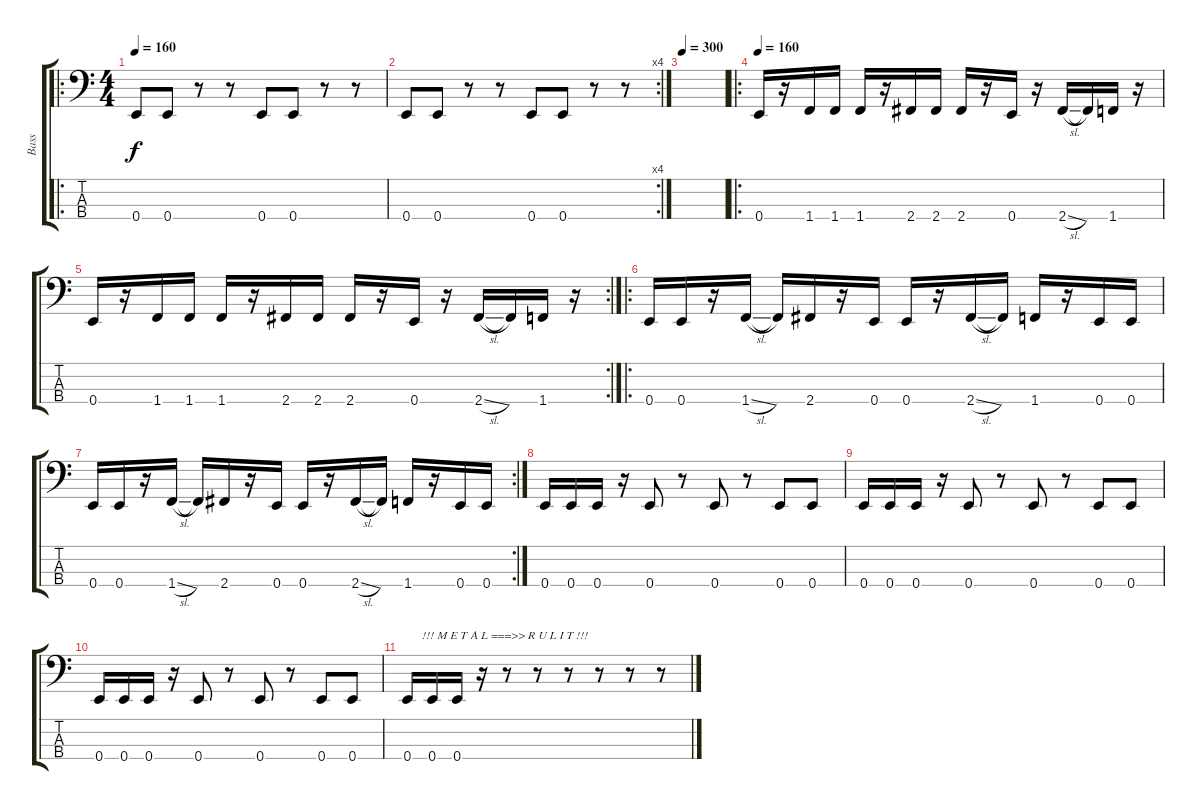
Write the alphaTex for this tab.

\track ("Bass" "Bass") {instrument electricbassfinger}
\staff {score tabs}
\tuning (G2 D2 A1 E1) {hide}
\ro
\ts (4 4)
\tempo 160
\clef f4
\ks c
0.4.8{dy f} 0.4.8 r.8 r.8 0.4.8 0.4.8 r.8 r.8 |
\rc 4
0.4.8 0.4.8 r.8 r.8 0.4.8 0.4.8 r.8 r.8 |
\tempo 300
|
\ro
\tempo 160
0.4.16 r.16 1.4.16 1.4.16 1.4.16 r.16 2.4.16 2.4.16 2.4.16 r.16 0.4.16 r.16 2.4{sl}.16 2.4{t}.16 1.4.16 r.16 |
\rc 2
0.4.16 r.16 1.4.16 1.4.16 1.4.16 r.16 2.4.16 2.4.16 2.4.16 r.16 0.4.16 r.16 2.4{sl}.16 2.4{t}.16 1.4.16 r.16 |
\ro
0.4.16 0.4.16 r.16 1.4{sl}.16 1.4{t}.16 2.4.16 r.16 0.4.16 0.4.16 r.16 2.4{sl}.16 2.4{t}.16 1.4.16 r.16 0.4.16 0.4.16 |
\rc 2
0.4.16 0.4.16 r.16 1.4{sl}.16 1.4{t}.16 2.4.16 r.16 0.4.16 0.4.16 r.16 2.4{sl}.16 2.4{t}.16 1.4.16 r.16 0.4.16 0.4.16 |
0.4.16 0.4.16 0.4.16 r.16 0.4.8 r.8 0.4.8 r.8 0.4.8 0.4.8 |
0.4.16 0.4.16 0.4.16 r.16 0.4.8 r.8 0.4.8 r.8 0.4.8 0.4.8 |
0.4.16 0.4.16 0.4.16 r.16 0.4.8 r.8 0.4.8 r.8 0.4.8 0.4.8 |
0.4.16{txt "     !!! M E T A L ===>> R U L I T !!!"} 0.4.16 0.4.16 r.16 r.8 r.8 r.8 r.8 r.8 r.8
